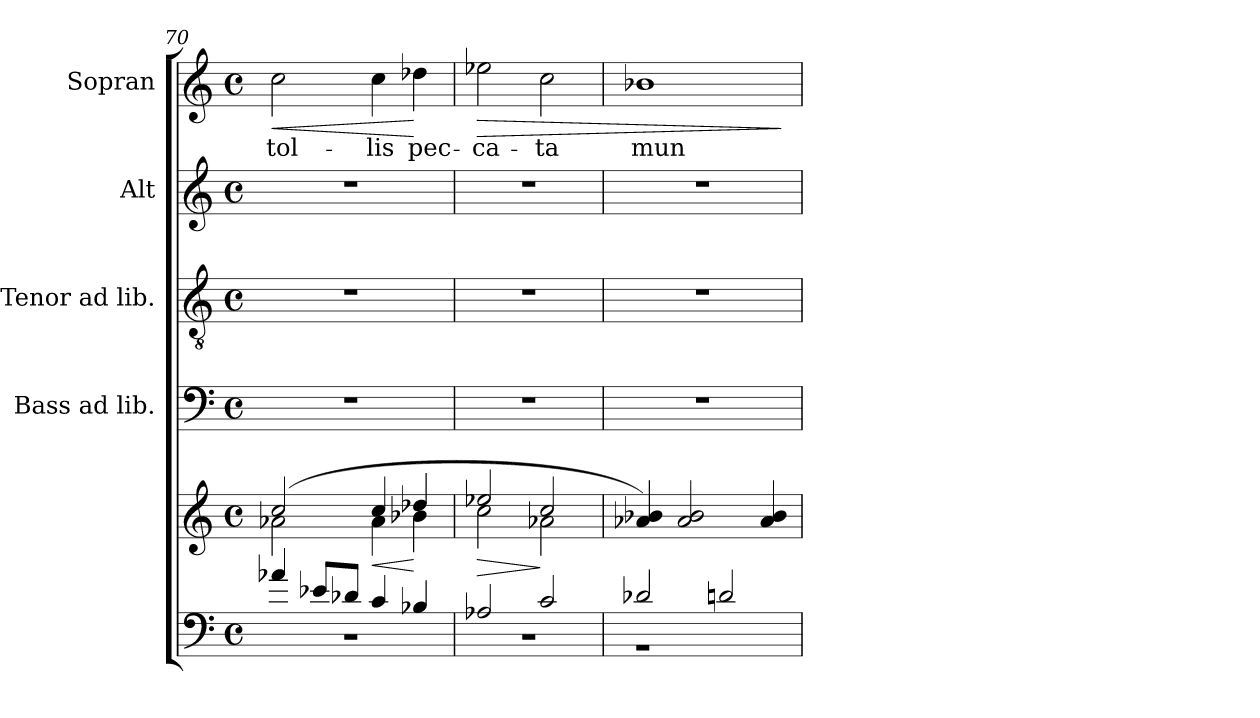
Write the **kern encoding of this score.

**kern	**kern	**dynam	**kern	**kern	**kern	**kern	**text	**dynam
*part5	*part5	*part5	*part4	*part3	*part2	*part1	*part1	*part1
*staff6	*staff5	*staff5/6	*staff4	*staff3	*staff2	*staff1	*staff1	*staff1
*	*	*	*I"Bass ad lib.	*I"Tenor ad lib.	*I"Alt	*I"Sopran	*	*
*	*	*	*I'B.	*I'T.	*I'A.	*I'S.	*	*
*clefF4	*clefG2	*	*clefF4	*clefGv2	*clefG2	*clefG2	*	*
*k[]	*k[]	*	*k[]	*k[]	*k[]	*k[]	*	*
*C:	*C:	*	*C:	*C:	*C:	*C:	*	*
*M4/4	*M4/4	*	*M4/4	*M4/4	*M4/4	*M4/4	*	*
*met(c)	*met(c)	*	*met(c)	*met(c)	*met(c)	*met(c)	*	*
=70	=70	=70	=70	=70	=70	=70	=70	=70
*^	*^	*	*	*	*	*	*	*
!	!	!	!	!	!	!	!	!	!LO:LY:b	!LO:HP:b
4a-X/	1r	(2cc/	2a-X\	.	1r	1r	1r	2cc\	tol-	<
8e-X/L	.	.	.	.	.	.	.	.	.	.
8d-X/J	.	.	.	.	.	.	.	.	.	.
!	!	!	!	!LO:HP:b	!	!	!	!	!LO:LY:b	!
4c/	.	4cc/	4a-\	<	.	.	.	4cc\	-lis	.
!	!	!	!	!	!	!	!	!	!LO:LY:b	!
4B-X/	.	4dd-X/	4b-X\	[	.	.	.	4dd-X\	pec-	[
=71	=71	=71	=71	=71	=71	=71	=71	=71	=71	=71
!	!	!	!	!LO:HP:b	!	!	!	!	!LO:LY:b	!LO:HP:b
2A-X/	1r	2ee-X/	2cc\	>	1r	1r	1r	2ee-X\	-ca-	>
!	!	!	!	!	!	!	!	!	!LO:LY:b	!
2c/	.	2cc/	2a-X\	]	.	.	.	2cc\	-ta	.
!!LO:LB:g=z
=72	=72	=72	=72	=72	=72	=72	=72	=72	=72	=72
!	!	!	!	!	!	!	!	!	!LO:LY:b	!
*	*	*v	*v	*	*	*	*	*	*	*
2d-X/	1r	4a-X/ 4b-X/)	.	1r	1r	1r	1b-X	mun-	.
.	.	2a-/ 2b-/	.	.	.	.	.	.	.
2dn/	.	.	.	.	.	.	.	.	.
.	.	4a-/ 4b-/	.	.	.	.	.	.	.
*v	*v	*	*	*	*	*	*	*	*
.	.	.	.	.	.	.	.	]
=	=	=	=	=	=	=	=	=
*-	*-	*-	*-	*-	*-	*-	*-	*-
